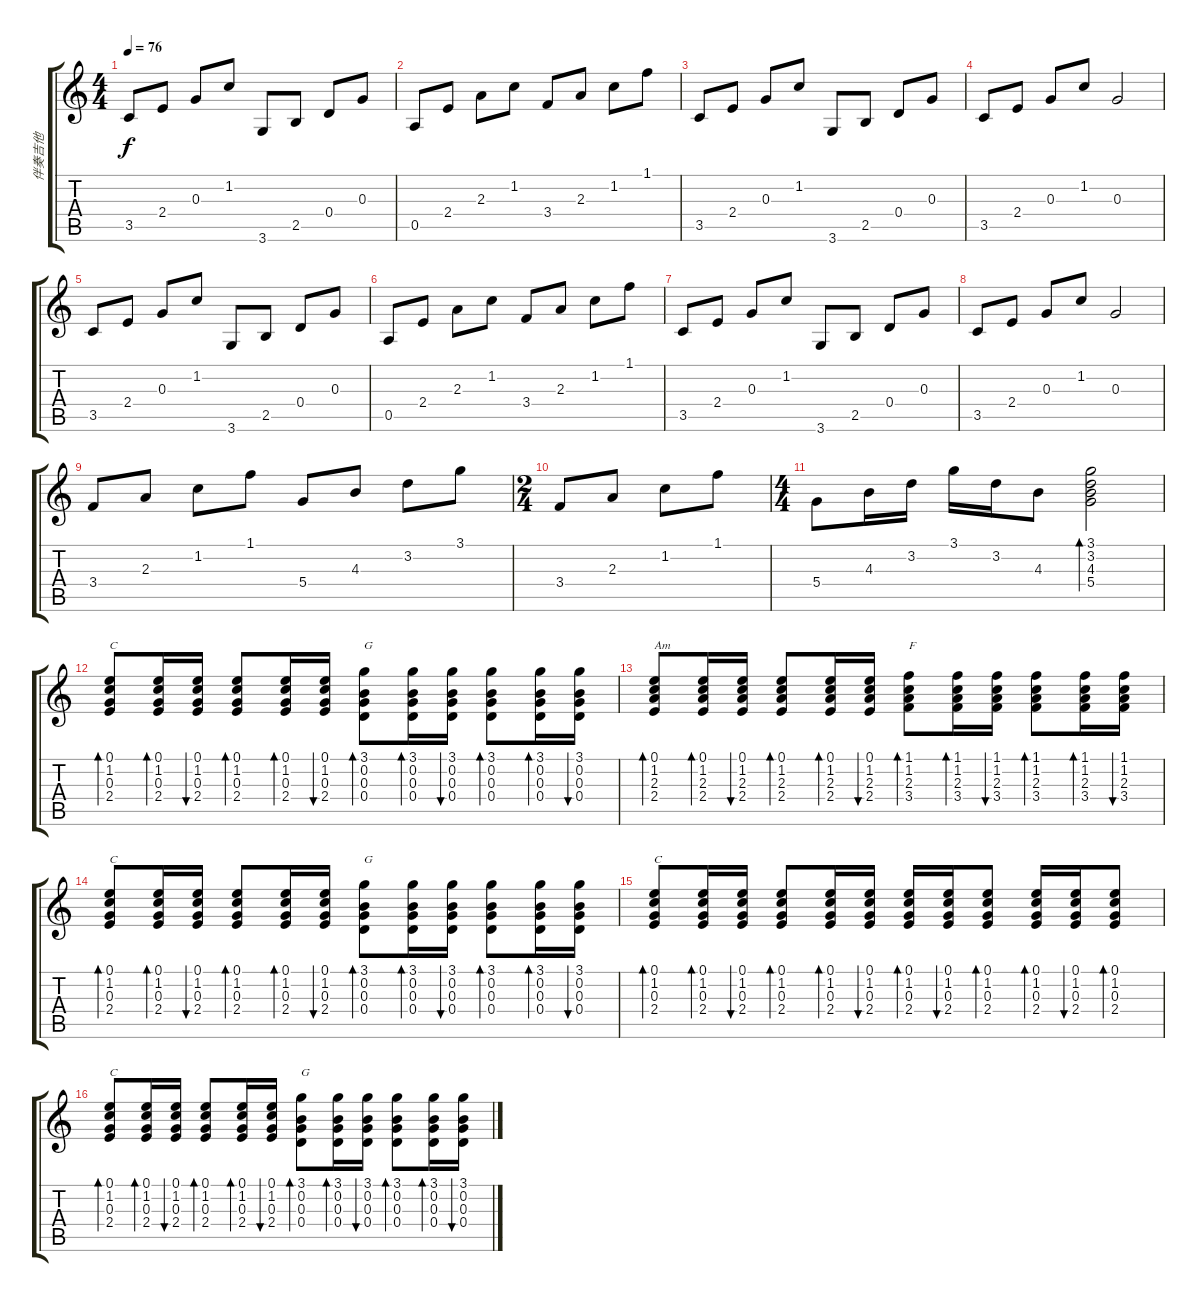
\track ("伴奏吉他" "伴奏吉他") {instrument acousticguitarsteel}
\staff {score tabs}
\tuning (E4 B3 G3 D3 A2 E2) {hide}
\ts (4 4)
\tempo 76
\clef g2
\ks c
3.5.8{dy f volume 14 instrument acousticguitarsteel} 2.4.8 0.3.8 1.2.8 3.6.8 2.5.8 0.4.8 0.3.8 |
0.5.8 2.4.8 2.3.8 1.2.8 3.4.8 2.3.8 1.2.8 1.1.8 |
3.5.8 2.4.8 0.3.8 1.2.8 3.6.8 2.5.8 0.4.8 0.3.8 |
3.5.8 2.4.8 0.3.8 1.2.8 0.3.2 |
3.5.8 2.4.8 0.3.8 1.2.8 3.6.8 2.5.8 0.4.8 0.3.8 |
0.5.8 2.4.8 2.3.8 1.2.8 3.4.8 2.3.8 1.2.8 1.1.8 |
3.5.8 2.4.8 0.3.8 1.2.8 3.6.8 2.5.8 0.4.8 0.3.8 |
3.5.8 2.4.8 0.3.8 1.2.8 0.3.2 |
3.4.8 2.3.8 1.2.8 1.1.8 5.4.8 4.3.8 3.2.8 3.1.8 |
\ts (2 4)
3.4.8 2.3.8 1.2.8 1.1.8 |
\ts (4 4)
5.4.8 4.3.16 3.2.16 3.1.16 3.2.16 4.3.8 (3.1 3.2 4.3 5.4).2{bd 240} |
(0.1 1.2 0.3 2.4).8{bd 30 txt "C" volume 11 instrument acousticguitarsteel} (0.1 1.2 0.3 2.4).16{bd 30} (0.1 1.2 0.3 2.4).16{bu 30} (0.1 1.2 0.3 2.4).8{bd 30} (0.1 1.2 0.3 2.4).16{bd 30} (0.1 1.2 0.3 2.4).16{bu 30} (3.1 0.2 0.3 0.4).8{bd 30 txt "G"} (3.1 0.2 0.3 0.4).16{bd 30} (3.1 0.2 0.3 0.4).16{bu 30} (3.1 0.2 0.3 0.4).8{bd 30} (3.1 0.2 0.3 0.4).16{bd 30} (3.1 0.2 0.3 0.4).16{bu 30} |
(0.1 1.2 2.3 2.4).8{bd 30 txt "Am"} (0.1 1.2 2.3 2.4).16{bd 30} (0.1 1.2 2.3 2.4).16{bu 30} (0.1 1.2 2.3 2.4).8{bd 30} (0.1 1.2 2.3 2.4).16{bd 30} (0.1 1.2 2.3 2.4).16{bu 30} (1.1 1.2 2.3 3.4).8{bd 30 txt "F"} (1.1 1.2 2.3 3.4).16{bd 30} (1.1 1.2 2.3 3.4).16{bu 30} (1.1 1.2 2.3 3.4).8{bd 30} (1.1 1.2 2.3 3.4).16{bd 30} (1.1 1.2 2.3 3.4).16{bu 30} |
(0.1 1.2 0.3 2.4).8{bd 30 txt "C"} (0.1 1.2 0.3 2.4).16{bd 30} (0.1 1.2 0.3 2.4).16{bu 30} (0.1 1.2 0.3 2.4).8{bd 30} (0.1 1.2 0.3 2.4).16{bd 30} (0.1 1.2 0.3 2.4).16{bu 30} (3.1 0.2 0.3 0.4).8{bd 30 txt "G"} (3.1 0.2 0.3 0.4).16{bd 30} (3.1 0.2 0.3 0.4).16{bu 30} (3.1 0.2 0.3 0.4).8{bd 30} (3.1 0.2 0.3 0.4).16{bd 30} (3.1 0.2 0.3 0.4).16{bu 30} |
(0.1 1.2 0.3 2.4).8{bd 30 txt "C"} (0.1 1.2 0.3 2.4).16{bd 30} (0.1 1.2 0.3 2.4).16{bu 30} (0.1 1.2 0.3 2.4).8{bd 30} (0.1 1.2 0.3 2.4).16{bd 30} (0.1 1.2 0.3 2.4).16{bu 30} (0.1 1.2 0.3 2.4).16{bd 30} (0.1 1.2 0.3 2.4).16{bu 30} (0.1 1.2 0.3 2.4).8{bd 30} (0.1 1.2 0.3 2.4).16{bd 30} (0.1 1.2 0.3 2.4).16{bu 30} (0.1 1.2 0.3 2.4).8{bd 30} |
(0.1 1.2 0.3 2.4).8{bd 30 txt "C"} (0.1 1.2 0.3 2.4).16{bd 30} (0.1 1.2 0.3 2.4).16{bu 30} (0.1 1.2 0.3 2.4).8{bd 30} (0.1 1.2 0.3 2.4).16{bd 30} (0.1 1.2 0.3 2.4).16{bu 30} (3.1 0.2 0.3 0.4).8{bd 30 txt "G"} (3.1 0.2 0.3 0.4).16{bd 30} (3.1 0.2 0.3 0.4).16{bu 30} (3.1 0.2 0.3 0.4).8{bd 30} (3.1 0.2 0.3 0.4).16{bd 30} (3.1 0.2 0.3 0.4).16{bu 30}
